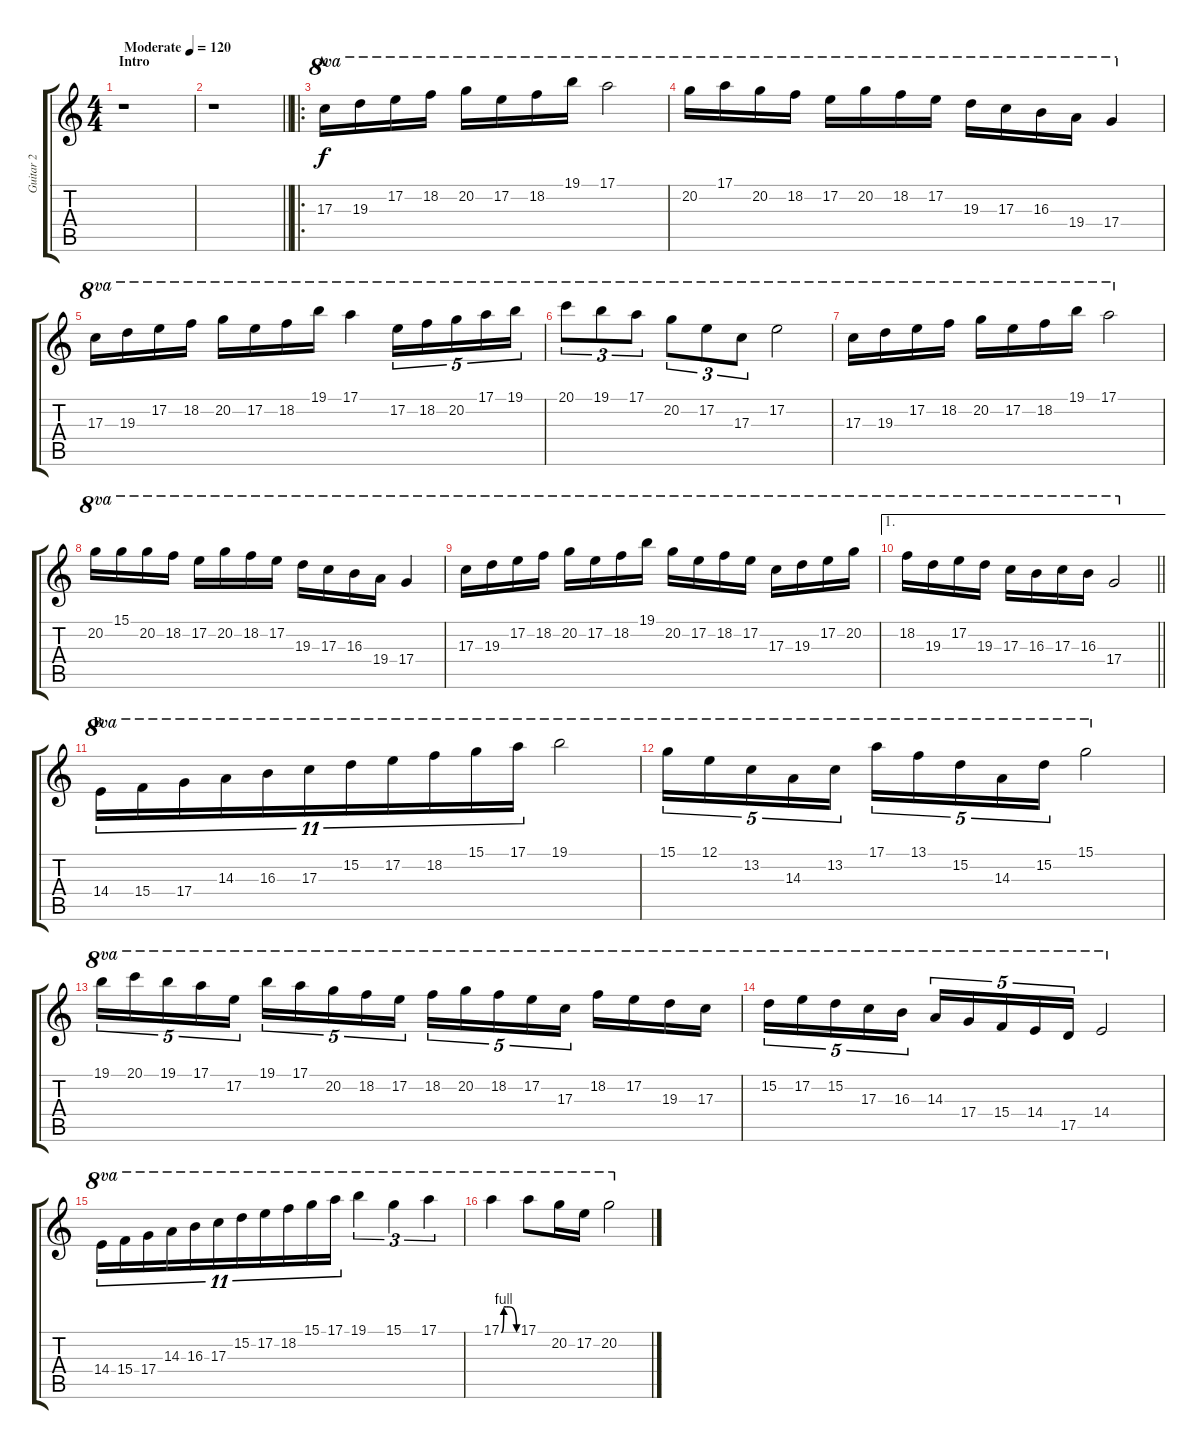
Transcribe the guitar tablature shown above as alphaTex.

\track ("Guitar 2" "Guitar 2") {instrument distortionguitar}
\staff {score tabs}
\tuning (E4 B3 G3 D3 A2 E2) {hide}
\ts (4 4)
\section ("" "Intro")
\tempo (120 "Moderate")
\clef g2
\ks c
r.1{dy f instrument distortionguitar} |
\barLineRight lightlight
r.1 |
\ro
\section ("" "A")
17.3.16{ot 8va} 19.3.16{ot 8va} 17.2.16{ot 8va} 18.2.16{ot 8va} 20.2.16{ot 8va} 17.2.16{ot 8va} 18.2.16{ot 8va} 19.1.16{ot 8va} 17.1.2{ot 8va} |
20.2.16{ot 8va} 17.1.16{ot 8va} 20.2.16{ot 8va} 18.2.16{ot 8va} 17.2.16{ot 8va} 20.2.16{ot 8va} 18.2.16{ot 8va} 17.2.16{ot 8va} 19.3.16{ot 8va} 17.3.16{ot 8va} 16.3.16{ot 8va} 19.4.16{ot 8va} 17.4.4{ot 8va} |
17.3.16{ot 8va} 19.3.16{ot 8va} 17.2.16{ot 8va} 18.2.16{ot 8va} 20.2.16{ot 8va} 17.2.16{ot 8va} 18.2.16{ot 8va} 19.1.16{ot 8va} 17.1.4{ot 8va} 17.2.16{tu (5 4) ot 8va} 18.2.16{tu (5 4) ot 8va} 20.2.16{tu (5 4) ot 8va} 17.1.16{tu (5 4) ot 8va} 19.1.16{tu (5 4) ot 8va} |
20.1.8{tu (3 2) ot 8va} 19.1.8{tu (3 2) ot 8va} 17.1.8{tu (3 2) ot 8va} 20.2.8{tu (3 2) ot 8va} 17.2.8{tu (3 2) ot 8va} 17.3.8{tu (3 2) ot 8va} 17.2.2{ot 8va} |
17.3.16{ot 8va} 19.3.16{ot 8va} 17.2.16{ot 8va} 18.2.16{ot 8va} 20.2.16{ot 8va} 17.2.16{ot 8va} 18.2.16{ot 8va} 19.1.16{ot 8va} 17.1.2{ot 8va} |
20.2.16{ot 8va} 15.1.16{ot 8va} 20.2.16{ot 8va} 18.2.16{ot 8va} 17.2.16{ot 8va} 20.2.16{ot 8va} 18.2.16{ot 8va} 17.2.16{ot 8va} 19.3.16{ot 8va} 17.3.16{ot 8va} 16.3.16{ot 8va} 19.4.16{ot 8va} 17.4.4{ot 8va} |
17.3.16{ot 8va} 19.3.16{ot 8va} 17.2.16{ot 8va} 18.2.16{ot 8va} 20.2.16{ot 8va} 17.2.16{ot 8va} 18.2.16{ot 8va} 19.1.16{ot 8va} 20.2.16{ot 8va} 17.2.16{ot 8va} 18.2.16{ot 8va} 17.2.16{ot 8va} 17.3.16{ot 8va} 19.3.16{ot 8va} 17.2.16{ot 8va} 20.2.16{ot 8va} |
\ae 1
\barLineRight lightlight
18.2.16{ot 8va} 19.3.16{ot 8va} 17.2.16{ot 8va} 19.3.16{ot 8va} 17.3.16{ot 8va} 16.3.16{ot 8va} 17.3.16{ot 8va} 16.3.16{ot 8va} 17.4.2{ot 8va} |
\section ("" "B")
14.4.16{tu (11 8) ot 8va} 15.4.16{tu (11 8) ot 8va} 17.4.16{tu (11 8) ot 8va} 14.3.16{tu (11 8) ot 8va} 16.3.16{tu (11 8) ot 8va} 17.3.16{tu (11 8) ot 8va} 15.2.16{tu (11 8) ot 8va} 17.2.16{tu (11 8) ot 8va} 18.2.16{tu (11 8) ot 8va} 15.1.16{tu (11 8) ot 8va} 17.1.16{tu (11 8) ot 8va} 19.1.2{ot 8va} |
15.1.16{tu (5 4) ot 8va} 12.1.16{tu (5 4) ot 8va} 13.2.16{tu (5 4) ot 8va} 14.3.16{tu (5 4) ot 8va} 13.2.16{tu (5 4) ot 8va} 17.1.16{tu (5 4) ot 8va} 13.1.16{tu (5 4) ot 8va} 15.2.16{tu (5 4) ot 8va} 14.3.16{tu (5 4) ot 8va} 15.2.16{tu (5 4) ot 8va} 15.1.2{ot 8va} |
19.1.16{tu (5 4) ot 8va} 20.1.16{tu (5 4) ot 8va} 19.1.16{tu (5 4) ot 8va} 17.1.16{tu (5 4) ot 8va} 17.2.16{tu (5 4) ot 8va} 19.1.16{tu (5 4) ot 8va} 17.1.16{tu (5 4) ot 8va} 20.2.16{tu (5 4) ot 8va} 18.2.16{tu (5 4) ot 8va} 17.2.16{tu (5 4) ot 8va} 18.2.16{tu (5 4) ot 8va} 20.2.16{tu (5 4) ot 8va} 18.2.16{tu (5 4) ot 8va} 17.2.16{tu (5 4) ot 8va} 17.3.16{tu (5 4) ot 8va} 18.2.16{ot 8va} 17.2.16{ot 8va} 19.3.16{ot 8va} 17.3.16{ot 8va} |
15.2.16{tu (5 4) ot 8va} 17.2.16{tu (5 4) ot 8va} 15.2.16{tu (5 4) ot 8va} 17.3.16{tu (5 4) ot 8va} 16.3.16{tu (5 4) ot 8va} 14.3.16{tu (5 4) ot 8va} 17.4.16{tu (5 4) ot 8va} 15.4.16{tu (5 4) ot 8va} 14.4.16{tu (5 4) ot 8va} 17.5.16{tu (5 4) ot 8va} 14.4.2{ot 8va} |
14.4.16{tu (11 8) ot 8va} 15.4.16{tu (11 8) ot 8va} 17.4.16{tu (11 8) ot 8va} 14.3.16{tu (11 8) ot 8va} 16.3.16{tu (11 8) ot 8va} 17.3.16{tu (11 8) ot 8va} 15.2.16{tu (11 8) ot 8va} 17.2.16{tu (11 8) ot 8va} 18.2.16{tu (11 8) ot 8va} 15.1.16{tu (11 8) ot 8va} 17.1.16{tu (11 8) ot 8va} 19.1.4{tu (3 2) ot 8va} 15.1.4{tu (3 2) ot 8va} 17.1.4{tu (3 2) ot 8va} |
17.1{be (custom 0 0 10 4 20 4 30 4 60 0)}.4{ot 8va} 17.1.8{ot 8va} 20.2.16{ot 8va} 17.2.16{ot 8va} 20.2.2{ot 8va}
